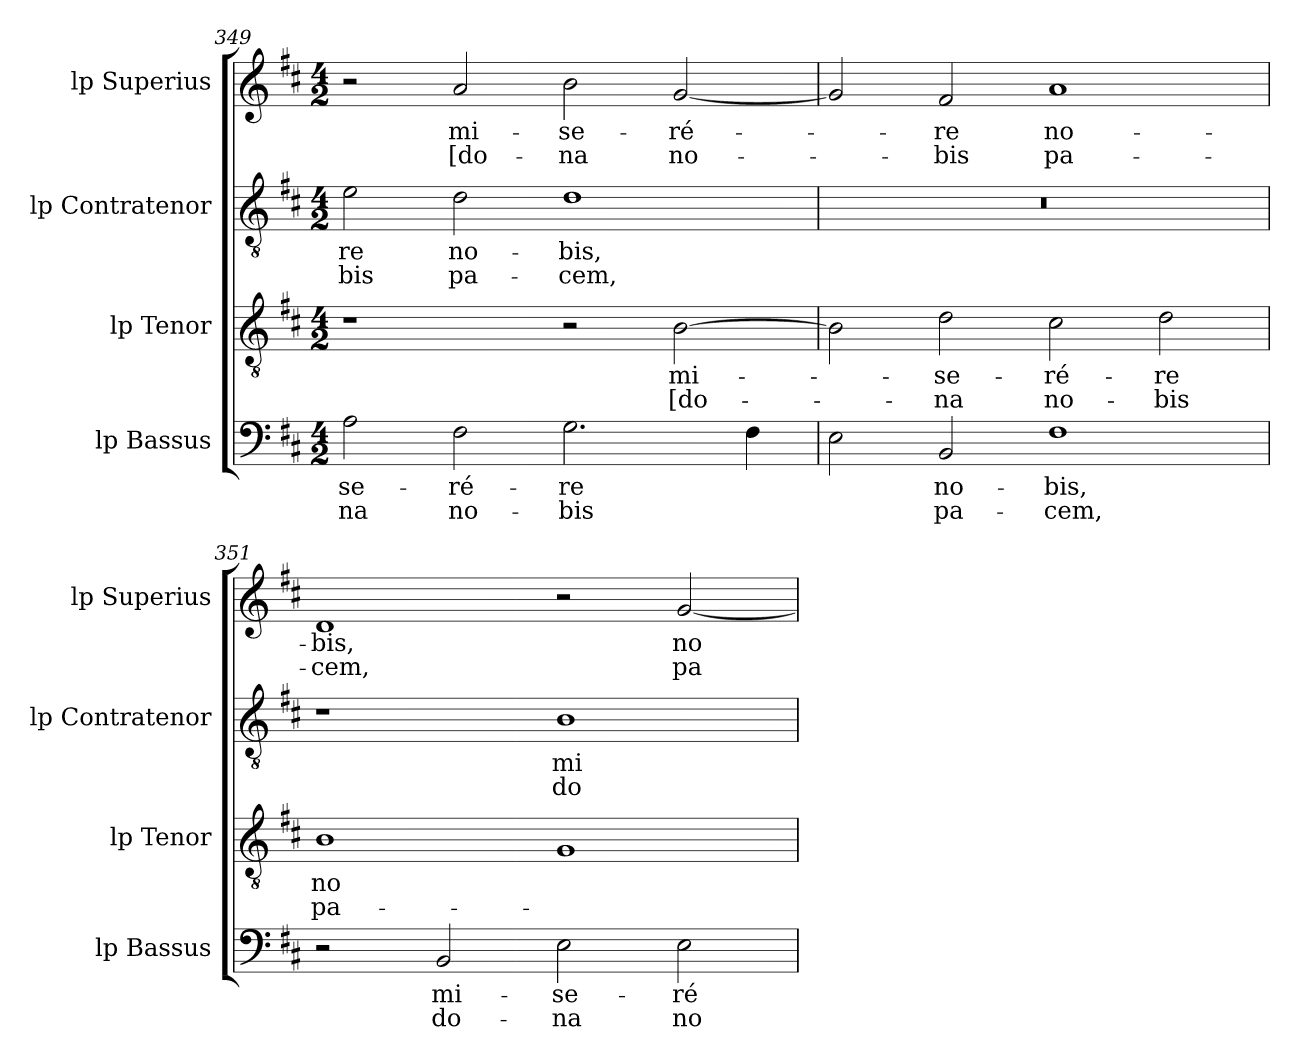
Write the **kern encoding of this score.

**kern	**text	**text	**kern	**text	**text	**kern	**text	**text	**kern	**text	**text
*part4	*part4	*part4	*part3	*part3	*part3	*part2	*part2	*part2	*part1	*part1	*part1
*staff4	*staff4	*staff4	*staff3	*staff3	*staff3	*staff2	*staff2	*staff2	*staff1	*staff1	*staff1
*I"lp Bassus	*	*	*I"lp Tenor	*	*	*I"lp Contratenor	*	*	*I"lp Superius	*	*
*I'lp Bassus	*	*	*I'lp Tenor	*	*	*I'lp Contratenor	*	*	*I'lp Superius	*	*
*clefF4	*	*	*clefGv2	*	*	*clefGv2	*	*	*clefG2	*	*
*k[f#c#]	*	*	*k[f#c#]	*	*	*k[f#c#]	*	*	*k[f#c#]	*	*
*D:	*	*	*D:	*	*	*D:	*	*	*D:	*	*
*M4/2	*	*	*M4/2	*	*	*M4/2	*	*	*M4/2	*	*
=349	=349	=349	=349	=349	=349	=349	=349	=349	=349	=349	=349
!	!LO:LY:b:cj	!LO:LY:b:cj	!	!	!	!	!LO:LY:b:cj	!LO:LY:b:cj	!	!	!
2A\	-se-	-na	1r	.	.	2e\	-re	bis	2r	.	.
!	!LO:LY:b:cj	!LO:LY:b:cj	!	!	!	!	!LO:LY:b:cj	!LO:LY:b:cj	!	!LO:LY:b:cj	!LO:LY:b:cj
2F#\	ré-	-no-	.	.	.	2d\	no-	-pa-	2a/	mi-	-[do-
!	!LO:LY:b:cj	!LO:LY:b:cj	!	!	!	!	!LO:LY:b:cj	!LO:LY:b:cj	!	!LO:LY:b:cj	!LO:LY:b:cj
2.G\	-re	bis	2r	.	.	1d	-bis,	cem,	2b\	-se-	-na
!	!	!	!	!LO:LY:b:cj	!LO:LY:b:cj	!	!	!	!	!LO:LY:b:cj	!LO:LY:b:cj
.	.	.	[>2B\	mi-	-[do-	.	.	.	[<2g/	ré-	-no-
4F#\	.	.	.	.	.	.	.	.	.	.	.
=350	=350	=350	=350	=350	=350	=350	=350	=350	=350	=350	=350
2E\	.	.	2B\]	.	.	0r	.	.	2g/]	.	.
!	!LO:LY:b:cj	!LO:LY:b:cj	!	!LO:LY:b:cj	!LO:LY:b:cj	!	!	!	!	!LO:LY:b:cj	!LO:LY:b:cj
2BB/	no-	-pa-	2d\	-se-	-na	.	.	.	2f#/	-re	bis
!	!LO:LY:b:cj	!LO:LY:b:cj	!	!LO:LY:b:cj	!LO:LY:b:cj	!	!	!	!	!LO:LY:b:cj	!LO:LY:b:cj
1F#	-bis,	cem,	2c#\	ré-	-no-	.	.	.	1a	no-	-pa-
!	!	!	!	!LO:LY:b:cj	!LO:LY:b:cj	!	!	!	!	!	!
.	.	.	2d\	-re	bis	.	.	.	.	.	.
!!LO:LB:g=z
=351	=351	=351	=351	=351	=351	=351	=351	=351	=351	=351	=351
!	!	!	!	!LO:LY:b:cj	!LO:LY:b:cj	!	!	!	!	!LO:LY:b:cj	!LO:LY:b:cj
2r	.	.	1B	no	pa-	1r	.	.	1d	-bis,	cem,
!	!LO:LY:b:cj	!LO:LY:b:cj	!	!	!	!	!	!	!	!	!
2BB/	mi-	-do-	.	.	.	.	.	.	.	.	.
!	!LO:LY:b:cj	!LO:LY:b:cj	!	!	!	!	!LO:LY:b:cj	!LO:LY:b:cj	!	!	!
2E\	-se-	-na	1G	.	.	1B	mi-	-do-	2r	.	.
!	!LO:LY:b:cj	!LO:LY:b:cj	!	!	!	!	!	!	!	!LO:LY:b:cj	!LO:LY:b:cj
2E\	ré-	-no-	.	.	.	.	.	.	[<2g/	no-	-pa-
=	=	=	=	=	=	=	=	=	=	=	=
*-	*-	*-	*-	*-	*-	*-	*-	*-	*-	*-	*-
